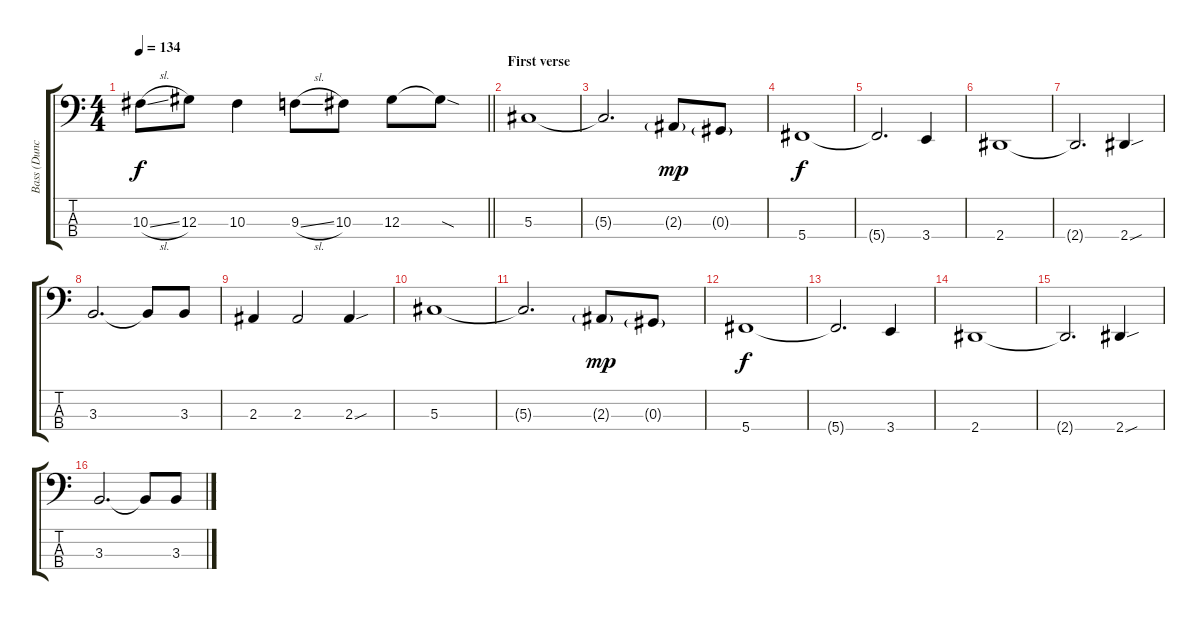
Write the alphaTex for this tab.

\track ("Bass (Duncan Coutts)" "Bass (Dunc") {instrument electricbassfinger}
\staff {score tabs}
\tuning (Gb2 Db2 Ab1 Db1) {hide}
\ts (4 4)
\tempo 134
\clef f4
\barLineRight lightlight
\ks c
10.3{sl}.8{dy f} 12.3.8 10.3.4 9.3{sl}.8 10.3.8 12.3.8 12.3{sod t}.8 |
\section ("" "First verse")
5.3.1 |
5.3{t}.2{d} 2.3{g}.8{dy mp} 0.3{g}.8 |
5.4.1{dy f} |
5.4{t}.2{d} 3.4.4 |
2.4.1 |
2.4{t}.2{d} 2.4{sou}.4 |
3.3.2{d} 3.3{t}.8 3.3.8 |
2.3.4 2.3.2 2.3{sou}.4 |
5.3.1 |
5.3{t}.2{d} 2.3{g}.8{dy mp} 0.3{g}.8 |
5.4.1{dy f} |
5.4{t}.2{d} 3.4.4 |
2.4.1 |
2.4{t}.2{d} 2.4{sou}.4 |
3.3.2{d} 3.3{t}.8 3.3.8
